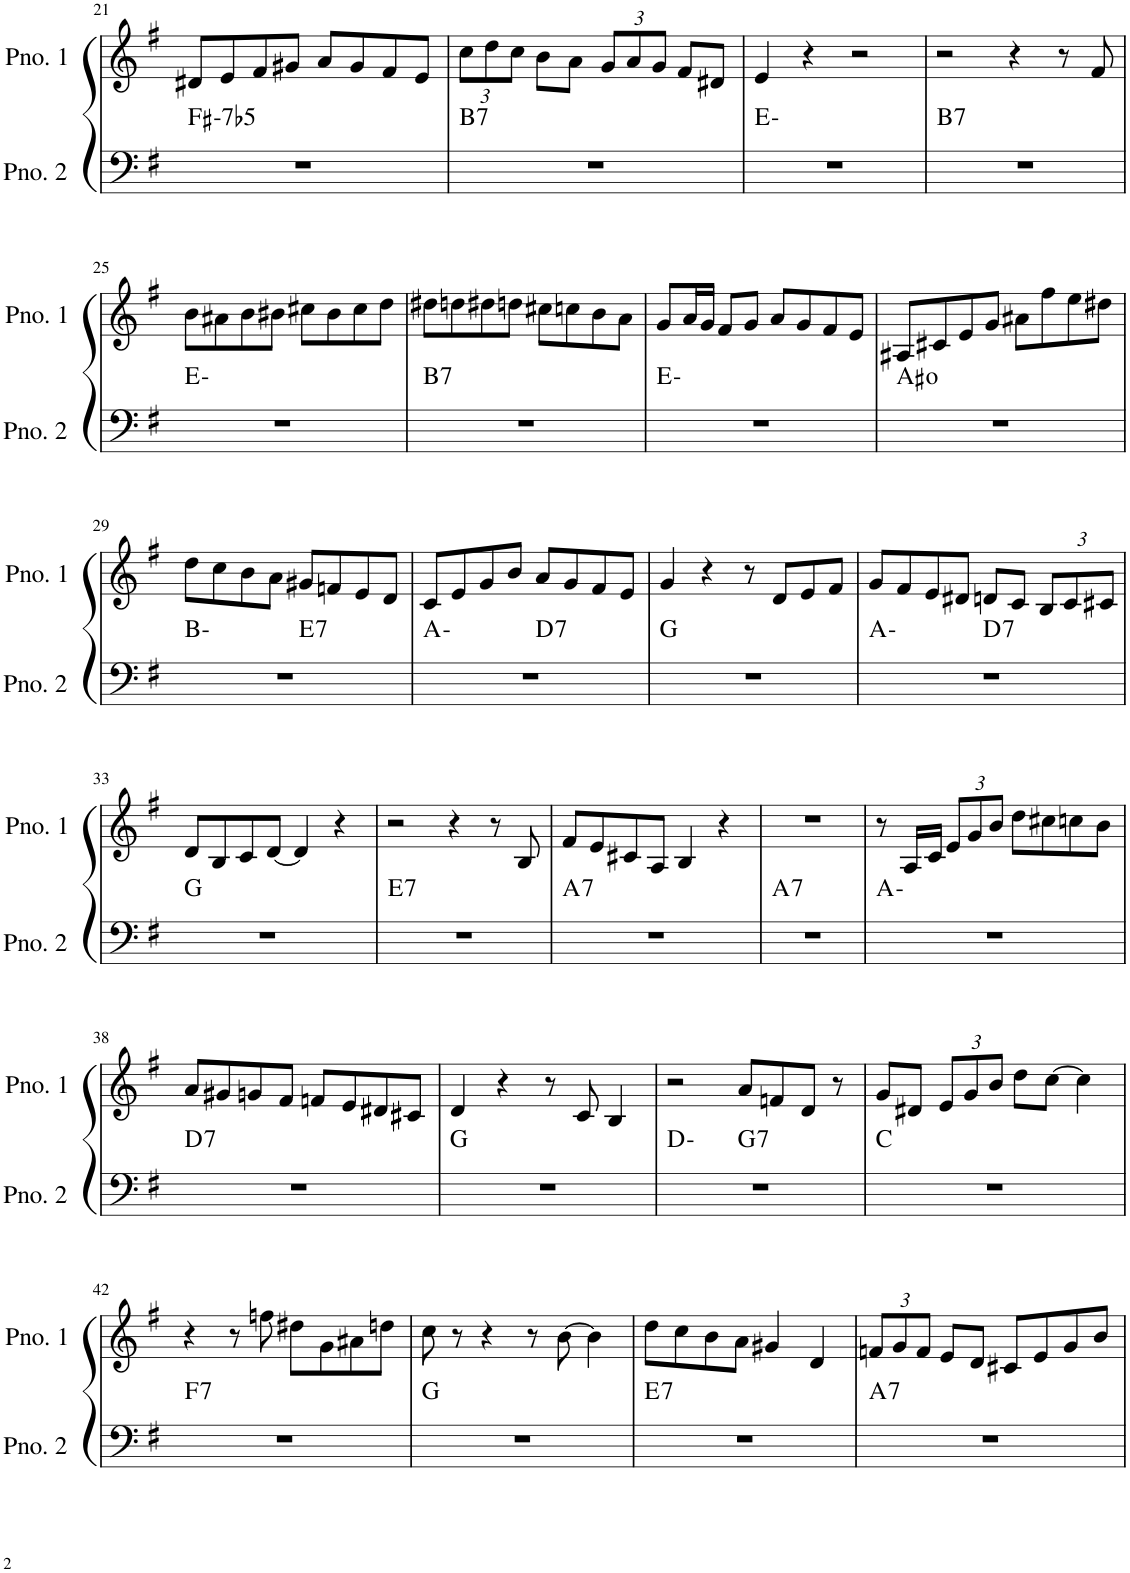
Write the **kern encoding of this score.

**kern	**harte	**kern
*part2	*part2	*part1
*staff2	*	*staff1
*I"ピアノ 2	*	*I"ピアノ 1
!!LO:PB:g=z
*clefF4	*	*clefG2
*k[f#]	*	*k[f#]
*M4/4	*	*M4/4
=21	=21	=21
!	!LO:H:kt=-7b5	!
1r	F#:hdim7	8d#X/L
.	.	8e/
.	.	8f#/
.	.	8g#X/J
.	.	8a/L
.	.	8g#/
.	.	8f#/
.	.	8e/J
=22	=22	=22
*	*	*Xbrackettup
!	!LO:H:kt=7	!
1r	B:7	12cc\L
.	.	12dd\
.	.	12cc\J
.	.	8b\L
.	.	8a\J
.	.	12g/L
.	.	12a/
.	.	12g/J
.	.	8f#/L
.	.	8d#X/J
=23	=23	=23
1r	E:min	4e/
.	.	4r
.	.	2r
=24	=24	=24
!	!LO:H:kt=7	!
1r	B:7	2r
.	.	4r
.	.	8r
.	.	8f#/
!!LO:LB:g=z
=25	=25	=25
1r	E:min	8b\L
.	.	8a#X\
.	.	8b\
.	.	8b#X\J
.	.	8cc#X\L
.	.	8b#\
.	.	8cc#\
.	.	8dd\J
=26	=26	=26
!	!LO:H:kt=7	!
1r	B:7	8dd#X\L
.	.	8ddn\
.	.	8dd#X\
.	.	8ddn\J
.	.	8cc#X\L
.	.	8ccn\
.	.	8b\
.	.	8a\J
=27	=27	=27
1r	E:min	8g/L
.	.	16a/L
.	.	16g/JJ
.	.	8f#/L
.	.	8g/J
.	.	8a/L
.	.	8g/
.	.	8f#/
.	.	8e/J
=28	=28	=28
1r	A#:dim	8A#X/L
.	.	8c#X/
.	.	8e/
.	.	8g/J
.	.	8a#X\L
.	.	8ff#\
.	.	8ee\
.	.	8dd#X\J
!!LO:LB:g=z
=29	=29	=29
*^	*	*
1r	2ryy	B:min	8dd\L
.	.	.	8cc\
.	.	.	8b\
.	.	.	8a\J
!	!	!LO:H:kt=7	!
.	2ryy	E:7	8g#X/L
.	.	.	8fn/
.	.	.	8e/
.	.	.	8d/J
=30	=30	=30	=30
1r	2ryy	A:min	8c/L
.	.	.	8e/
.	.	.	8g/
.	.	.	8b/J
!	!	!LO:H:kt=7	!
.	2ryy	D:7	8a/L
.	.	.	8g/
.	.	.	8f#/
.	.	.	8e/J
*v	*v	*	*
=31	=31	=31
1r	G:maj	4g/
.	.	4r
.	.	8r
.	.	8d/L
.	.	8e/
.	.	8f#/J
=32	=32	=32
*^	*	*
1r	2ryy	A:min	8g/L
.	.	.	8f#/
.	.	.	8e/
.	.	.	8d#X/J
!	!	!LO:H:kt=7	!
.	2ryy	D:7	8dn/L
.	.	.	8c/J
.	.	.	12B/L
.	.	.	12c/
.	.	.	12c#X/J
*v	*v	*	*
!!LO:LB:g=z
=33	=33	=33
1r	G:maj	8d/L
.	.	8B/
.	.	8c/
.	.	[8d/J
.	.	4d/]
.	.	4r
=34	=34	=34
!	!LO:H:kt=7	!
1r	E:7	2r
.	.	4r
.	.	8r
.	.	8B/
=35	=35	=35
!	!LO:H:kt=7	!
1r	A:7	8f#/L
.	.	8e/
.	.	8c#X/
.	.	8A/J
.	.	4B/
.	.	4r
=36	=36	=36
!	!LO:H:kt=7	!
1r	A:7	1r
=37	=37	=37
1r	A:min	8r
.	.	16A/LL
.	.	16c/JJ
.	.	12e/L
.	.	12g/
.	.	12b/J
.	.	8dd\L
.	.	8cc#X\
.	.	8ccn\
.	.	8b\J
!!LO:LB:g=z
=38	=38	=38
!	!LO:H:kt=7	!
1r	D:7	8a/L
.	.	8g#X/
.	.	8gn/
.	.	8f#/J
.	.	8fn/L
.	.	8e/
.	.	8d#X/
.	.	8c#X/J
=39	=39	=39
1r	G:maj	4d/
.	.	4r
.	.	8r
.	.	8c/
.	.	4B/
=40	=40	=40
*^	*	*
1r	2ryy	D:min	2r
!	!	!LO:H:kt=7	!
.	2ryy	G:7	8a/L
.	.	.	8fn/
.	.	.	8d/J
.	.	.	8r
*v	*v	*	*
=41	=41	=41
1r	C:maj	8g/L
.	.	8d#X/J
.	.	12e/L
.	.	12g/
.	.	12b/J
.	.	8dd\L
.	.	[8cc\J
.	.	4cc\]
!!LO:LB:g=z
=42	=42	=42
!	!LO:H:kt=7	!
1r	F:7	4r
.	.	8r
.	.	8ffn\
.	.	8dd#X\L
.	.	8g\
.	.	8a#X\
.	.	8ddn\J
=43	=43	=43
1r	G:maj	8cc\
.	.	8r
.	.	4r
.	.	8r
.	.	[8b\
.	.	4b\]
=44	=44	=44
!	!LO:H:kt=7	!
1r	E:7	8dd\L
.	.	8cc\
.	.	8b\
.	.	8a\J
.	.	4g#X/
.	.	4d/
=45	=45	=45
!	!LO:H:kt=7	!
1r	A:7	12fn/L
.	.	12g/
.	.	12f/J
.	.	8e/L
.	.	8d/J
.	.	8c#X/L
.	.	8e/
.	.	8g/
.	.	8b/J
=	=	=
*-	*-	*-
